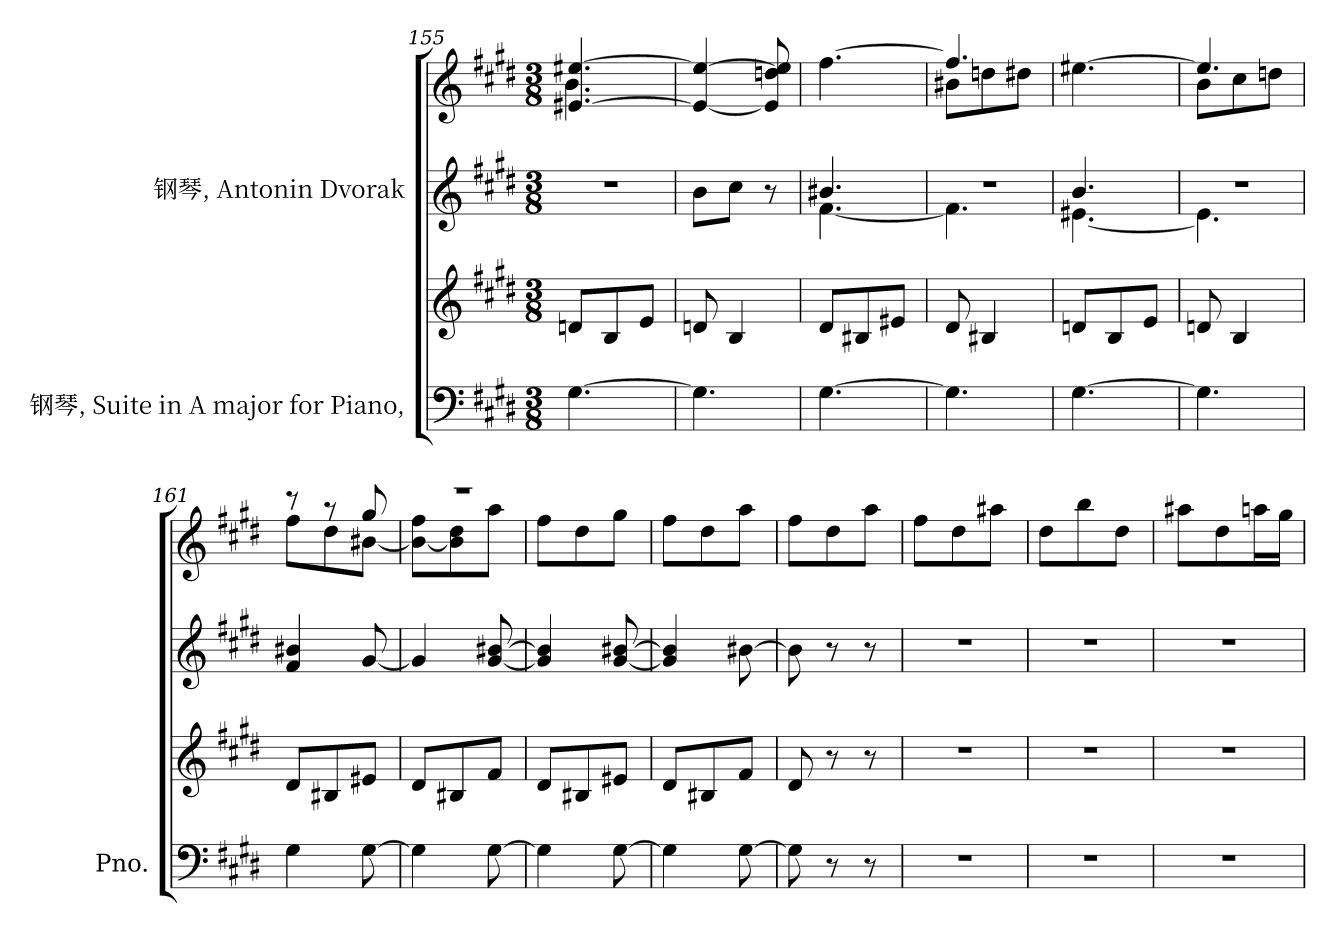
**kern	**kern	**kern	**kern
*part2	*part2	*part1	*part1
*staff4	*staff3	*staff2	*staff1
*I"钢琴, Suite in A major for Piano,	*	*I"钢琴, Antonin Dvorak	*
*I'Pno.	*	*	*
!!LO:PB:g=z
*clefF4	*clefG2	*clefG2	*clefG2
*k[f#c#g#d#]	*k[f#c#g#d#]	*k[f#c#g#d#]	*k[f#c#g#d#]
*M3/8	*M3/8	*M3/8	*M3/8
=155	=155	=155	=155
*	*	*	*^
[4.G#\	8dn/L	4.r	[4.e#X/ [4.ee#X/	4.b\
.	8B/	.	.	.
.	8e/J	.	.	.
*	*	*	*v	*v
=156	=156	=156	=156
4.G#\]	8dn/	8b\L	4e#/_ 4ee#/_
.	4B/	8cc#\J	.
.	.	8r	8e#/] 8ddn/ 8ee#/]
=157	=157	=157	=157
*	*	*^	*
[4.G#\	8d#/L	4.b#X/	[4.f#\	[4.ff#\
.	8B#X/	.	.	.
.	8e#X/J	.	.	.
=158	=158	=158	=158	=158
*	*	*	*	*^
4.G#\]	8d#/	4.r	4.f#\]	4.ff#/]	8b#X\L
.	4B#X/	.	.	.	8ddn\
.	.	.	.	.	8dd#X\J
*	*	*	*	*v	*v
=159	=159	=159	=159	=159
[4.G#\	8dn/L	4.b/	[4.e#X\	[4.ee#X\
.	8B/	.	.	.
.	8e/J	.	.	.
=160	=160	=160	=160	=160
*	*	*	*	*^
4.G#\]	8dn/	4.r	4.e#\]	4.ee#/]	8b\L
.	4B/	.	.	.	8cc#\
.	.	.	.	.	8ddn\J
*	*	*v	*v	*	*
=161	=161	=161	=161	=161
4G#\	8d#/L	4f#/ 4b#X/	8r	8ff#\L
.	8B#X/	.	8r	8dd#\
[8G#\	8e#X/J	[8g#/	8gg#/	[8b#X\J
!!LO:LB:g=z	!!
=162	=162	=162	=162	=162
4G#\]	8d#/L	4g#/]	4.r	8b#\_ 8ff#\L
.	8B#X/	.	.	8b#\] 8dd#\
[8G#\	8f#/J	[8g#/ [8b#X/	.	8aa\J
*	*	*	*v	*v
=163	=163	=163	=163
4G#\]	8d#/L	4g#/] 4b#/]	8ff#\L
.	8B#X/	.	8dd#\
[8G#\	8e#X/J	[8g#/ [8b#X/	8gg#\J
=164	=164	=164	=164
4G#\]	8d#/L	4g#/] 4b#/]	8ff#\L
.	8B#X/	.	8dd#\
[8G#\	8f#/J	[8b#X\	8aa\J
=165	=165	=165	=165
8G#\]	8d#/	8b#\]	8ff#\L
8r	8r	8r	8dd#\
8r	8r	8r	8aa\J
=166	=166	=166	=166
4.r	4.r	4.r	8ff#\L
.	.	.	8dd#\
.	.	.	8aa#X\J
=167	=167	=167	=167
4.r	4.r	4.r	8dd#\L
.	.	.	8bb\
.	.	.	8dd#\J
=168	=168	=168	=168
*	*	*	*MM85
4.r	4.r	4.r	8aa#X\L
.	.	.	8dd#\
.	.	.	16aan\L
.	.	.	16gg#\JJ
=	=	=	=
*-	*-	*-	*-
